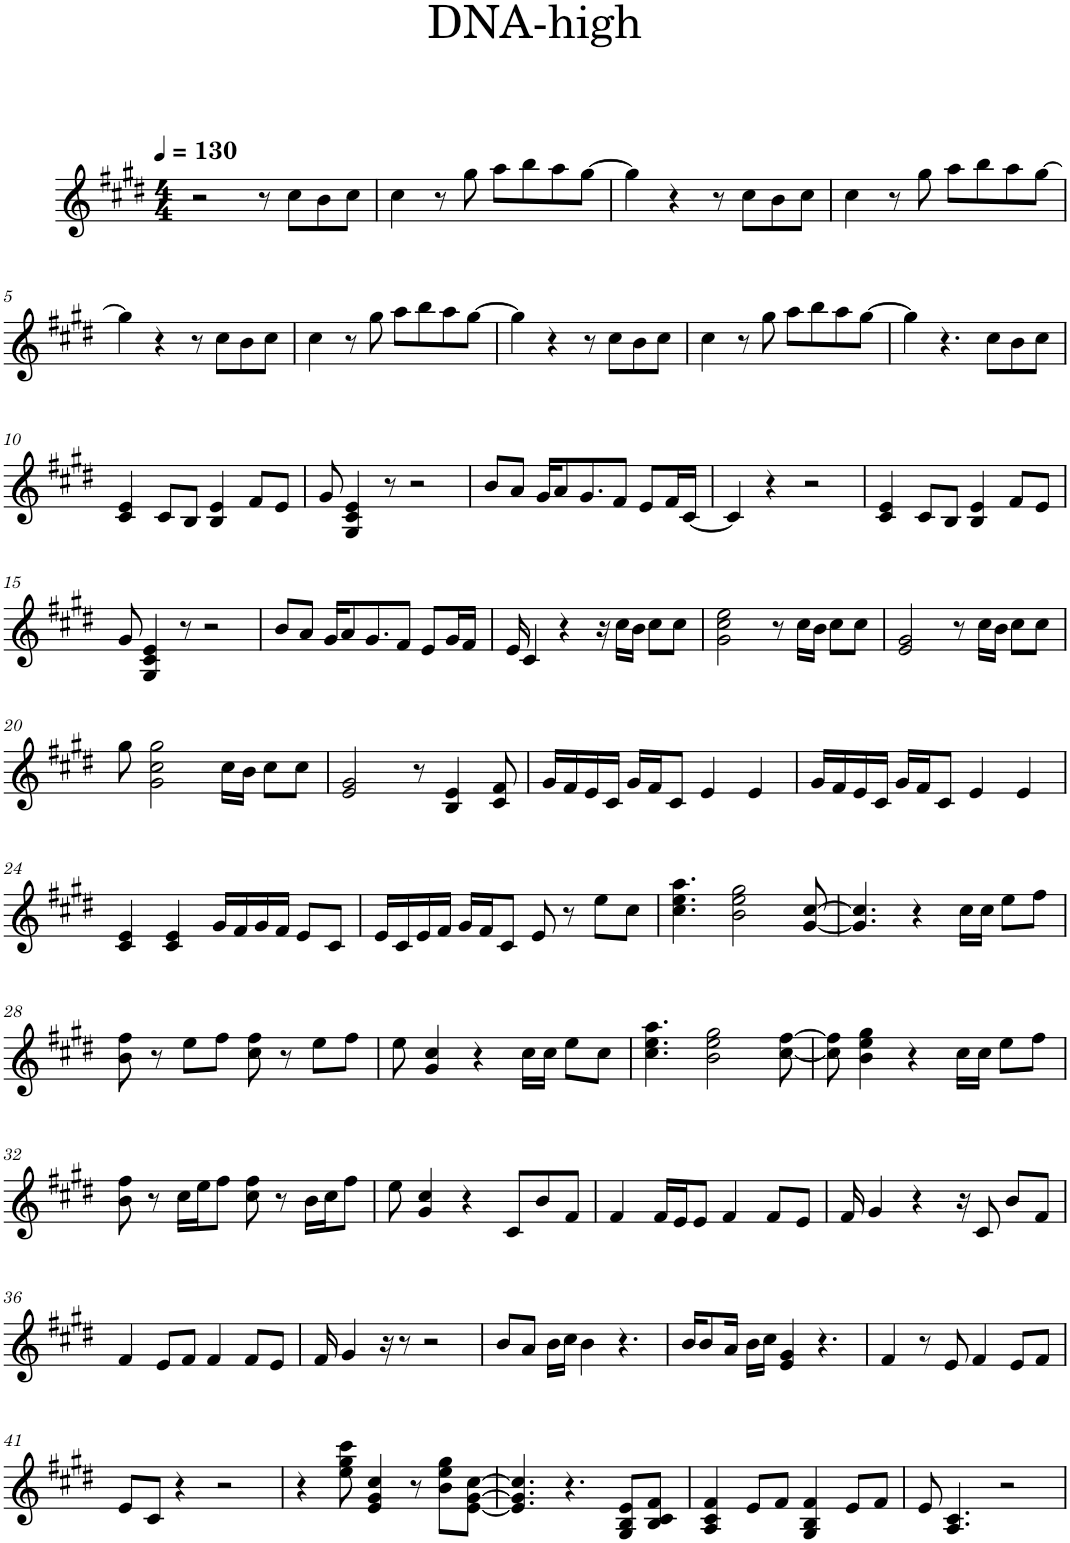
**kern
*part1
*staff1
*I"피아노
*clefG2
*k[f#c#g#d#]
*M4/4
*MM130
=1
2r
8r
8cc#\L
8b\
8cc#\J
=2
4cc#\
8r
8gg#\
8aa\L
8bb\
8aa\
[8gg#\J
=3
4gg#\]
4r
8r
8cc#\L
8b\
8cc#\J
=4
4cc#\
8r
8gg#\
8aa\L
8bb\
8aa\
[8gg#\J
!!LO:LB:g=z
=5
4gg#\]
4r
8r
8cc#\L
8b\
8cc#\J
=6
4cc#\
8r
8gg#\
8aa\L
8bb\
8aa\
[8gg#\J
=7
4gg#\]
4r
8r
8cc#\L
8b\
8cc#\J
=8
4cc#\
8r
8gg#\
8aa\L
8bb\
8aa\
[8gg#\J
=9
4gg#\]
4.r
8cc#\L
8b\
8cc#\J
!!LO:LB:g=z
=10
4c#/ 4e/
8c#/L
8B/J
4B/ 4e/
8f#/L
8e/J
=11
8g#/
4G#/ 4c#/ 4e/
8r
2r
=12
8b/L
8a/J
16g#/KL
8a/
8.g#/
8f#/J
8e/L
16f#/L
[16c#/JJ
=13
4c#/]
4r
2r
=14
4c#/ 4e/
8c#/L
8B/J
4B/ 4e/
8f#/L
8e/J
!!LO:LB:g=z
=15
8g#/
4G#/ 4c#/ 4e/
8r
2r
=16
8b/L
8a/J
16g#/KL
8a/
8.g#/
8f#/J
8e/L
16g#/L
16f#/JJ
=17
16e/
4c#/
4r
16r
16cc#\LL
16b\JJ
8cc#\L
8cc#\J
=18
2g#\ 2cc#\ 2ee\
8r
16cc#\LL
16b\JJ
8cc#\L
8cc#\J
=19
2e/ 2g#/
8r
16cc#\LL
16b\JJ
8cc#\L
8cc#\J
!!LO:LB:g=z
=20
8gg#\
2g#\ 2cc#\ 2gg#\
16cc#\LL
16b\JJ
8cc#\L
8cc#\J
=21
2e/ 2g#/
8r
4B/ 4e/
8c#/ 8f#/
=22
16g#/LL
16f#/
16e/
16c#/JJ
16g#/LL
16f#/J
8c#/J
4e/
4e/
=23
16g#/LL
16f#/
16e/
16c#/JJ
16g#/LL
16f#/J
8c#/J
4e/
4e/
!!LO:LB:g=z
=24
4c#/ 4e/
4c#/ 4e/
16g#/LL
16f#/
16g#/
16f#/JJ
8e/L
8c#/J
=25
16e/LL
16c#/
16e/
16f#/JJ
16g#/LL
16f#/J
8c#/J
8e/
8r
8ee\L
8cc#\J
=26
4.cc#\ 4.ee\ 4.aa\
2b\ 2ee\ 2gg#\
[8g#/ [8cc#/
=27
4.g#/] 4.cc#/]
4r
16cc#\LL
16cc#\JJ
8ee\L
8ff#\J
!!LO:LB:g=z
=28
8b\ 8ff#\
8r
8ee\L
8ff#\J
8cc#\ 8ff#\
8r
8ee\L
8ff#\J
=29
8ee\
4g#/ 4cc#/
4r
16cc#\LL
16cc#\JJ
8ee\L
8cc#\J
=30
4.cc#\ 4.ee\ 4.aa\
2b\ 2ee\ 2gg#\
[8cc#\ [8ff#\
=31
8cc#\] 8ff#\]
4b\ 4ee\ 4gg#\
4r
16cc#\LL
16cc#\JJ
8ee\L
8ff#\J
!!LO:LB:g=z
=32
8b\ 8ff#\
8r
16cc#\LL
16ee\J
8ff#\J
8cc#\ 8ff#\
8r
16b\LL
16cc#\J
8ff#\J
=33
8ee\
4g#/ 4cc#/
4r
8c#/L
8b/
8f#/J
=34
4f#/
16f#/LL
16e/J
8e/J
4f#/
8f#/L
8e/J
=35
16f#/
4g#/
4r
16r
8c#/
8b/L
8f#/J
!!LO:LB:g=z
=36
4f#/
8e/L
8f#/J
4f#/
8f#/L
8e/J
=37
16f#/
4g#/
16r
8r
2r
=38
8b/L
8a/J
16b\LL
16cc#\JJ
4b\
4.r
=39
16b/KL
8b/
16a/Jk
16b\LL
16cc#\JJ
4e/ 4g#/
4.r
=40
4f#/
8r
8e/
4f#/
8e/L
8f#/J
!!LO:LB:g=z
=41
8e/L
8c#/J
4r
2r
=42
4r
8ee\ 8gg#\ 8ccc#\
4e/ 4g#/ 4cc#/
8r
8b\ 8ee\ 8gg#\L
[8e\ [8g#\ [8cc#\J
=43
4.e/] 4.g#/] 4.cc#/]
4.r
8G#/ 8B/ 8e/L
8B/ 8c#/ 8f#/J
=44
4A/ 4c#/ 4f#/
8e/L
8f#/J
4G#/ 4B/ 4f#/
8e/L
8f#/J
=45
8e/
4.A/ 4.c#/
2r
=
*-
